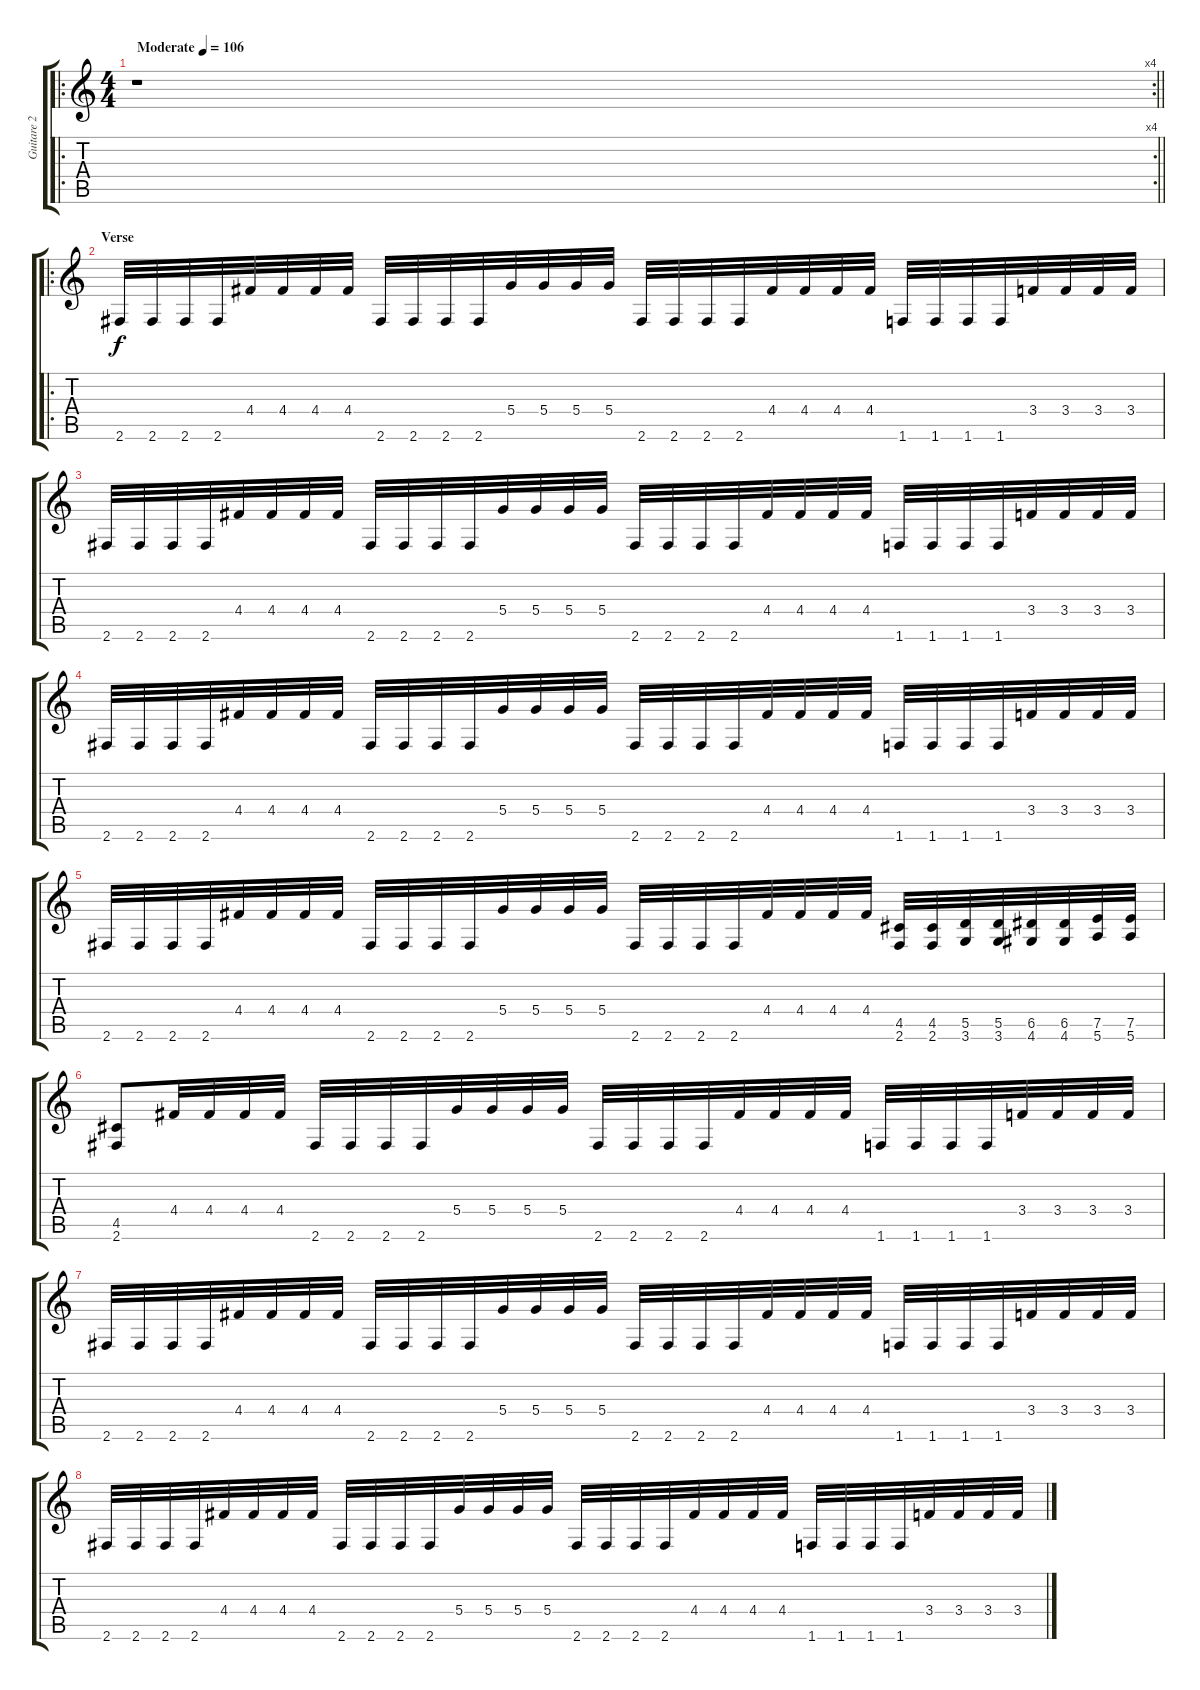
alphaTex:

\track ("Guitare 2" "Guitare 2") {instrument distortionguitar}
\staff {score tabs}
\tuning (E4 B3 G3 D3 A2 E2) {hide}
\ro
\rc 4
\ts (4 4)
\tempo (106 "Moderate")
\clef g2
\barLineRight lightlight
\ks c
r.1{dy f instrument distortionguitar} |
\ro
\section ("" "Verse")
2.6.32 2.6.32 2.6.32 2.6.32 4.4.32 4.4.32 4.4.32 4.4.32 2.6.32 2.6.32 2.6.32 2.6.32 5.4.32 5.4.32 5.4.32 5.4.32 2.6.32 2.6.32 2.6.32 2.6.32 4.4.32 4.4.32 4.4.32 4.4.32 1.6.32 1.6.32 1.6.32 1.6.32 3.4.32 3.4.32 3.4.32 3.4.32 |
2.6.32 2.6.32 2.6.32 2.6.32 4.4.32 4.4.32 4.4.32 4.4.32 2.6.32 2.6.32 2.6.32 2.6.32 5.4.32 5.4.32 5.4.32 5.4.32 2.6.32 2.6.32 2.6.32 2.6.32 4.4.32 4.4.32 4.4.32 4.4.32 1.6.32 1.6.32 1.6.32 1.6.32 3.4.32 3.4.32 3.4.32 3.4.32 |
2.6.32 2.6.32 2.6.32 2.6.32 4.4.32 4.4.32 4.4.32 4.4.32 2.6.32 2.6.32 2.6.32 2.6.32 5.4.32 5.4.32 5.4.32 5.4.32 2.6.32 2.6.32 2.6.32 2.6.32 4.4.32 4.4.32 4.4.32 4.4.32 1.6.32 1.6.32 1.6.32 1.6.32 3.4.32 3.4.32 3.4.32 3.4.32 |
2.6.32 2.6.32 2.6.32 2.6.32 4.4.32 4.4.32 4.4.32 4.4.32 2.6.32 2.6.32 2.6.32 2.6.32 5.4.32 5.4.32 5.4.32 5.4.32 2.6.32 2.6.32 2.6.32 2.6.32 4.4.32 4.4.32 4.4.32 4.4.32 (4.5 2.6).32 (4.5 2.6).32 (5.5 3.6).32 (5.5 3.6).32 (6.5 4.6).32 (6.5 4.6).32 (7.5 5.6).32 (7.5 5.6).32 |
(4.5 2.6).8 4.4.32 4.4.32 4.4.32 4.4.32 2.6.32 2.6.32 2.6.32 2.6.32 5.4.32 5.4.32 5.4.32 5.4.32 2.6.32 2.6.32 2.6.32 2.6.32 4.4.32 4.4.32 4.4.32 4.4.32 1.6.32 1.6.32 1.6.32 1.6.32 3.4.32 3.4.32 3.4.32 3.4.32 |
2.6.32 2.6.32 2.6.32 2.6.32 4.4.32 4.4.32 4.4.32 4.4.32 2.6.32 2.6.32 2.6.32 2.6.32 5.4.32 5.4.32 5.4.32 5.4.32 2.6.32 2.6.32 2.6.32 2.6.32 4.4.32 4.4.32 4.4.32 4.4.32 1.6.32 1.6.32 1.6.32 1.6.32 3.4.32 3.4.32 3.4.32 3.4.32 |
2.6.32 2.6.32 2.6.32 2.6.32 4.4.32 4.4.32 4.4.32 4.4.32 2.6.32 2.6.32 2.6.32 2.6.32 5.4.32 5.4.32 5.4.32 5.4.32 2.6.32 2.6.32 2.6.32 2.6.32 4.4.32 4.4.32 4.4.32 4.4.32 1.6.32 1.6.32 1.6.32 1.6.32 3.4.32 3.4.32 3.4.32 3.4.32
